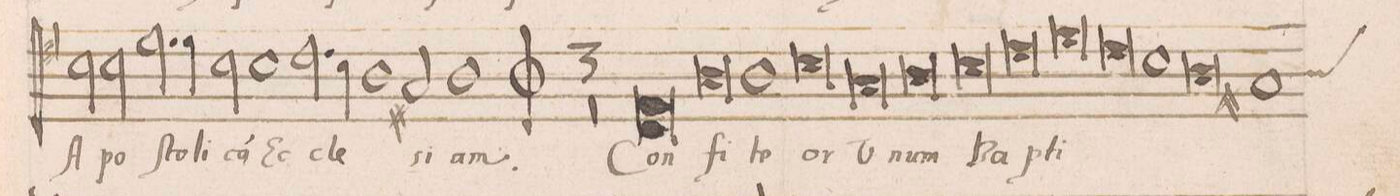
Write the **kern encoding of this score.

**kern	**text
*I"ALTVS	*
*clefC4	*
*k[]	*
*met(C|)	*
*M2/1	*
2B\	A-
2B\	-po-
=206-	=206-
2.d\	-ſto-
4d\	-li-
2B\	-ca(m)
1B\	Ec-
=207-	=207-
2.c\	-cle-
4B\	.
1A\	.
=208-	=208-
2G#X/	-si-
1A\	-am.
=209-	=209-
*M3/1	*
*met(O|)	*
0.D/	Con-
=210-	=210-
0A\	-fi-
1A\	-te-
=211-	=211-
0.B\	-or
=212-	=212-
0.Gny/	V-
=213-	=213-
0.A\	-num
=214-	=214-
0.B\	Ba-
=215-	=215-
0.c\	-pti-
=216-	=216-
0.d\	.
=217-	=217-
0c\	.
1B\	.
=218-	=218-
0A\	.
1G#X/	.
=219-	=219-
*-	*-
